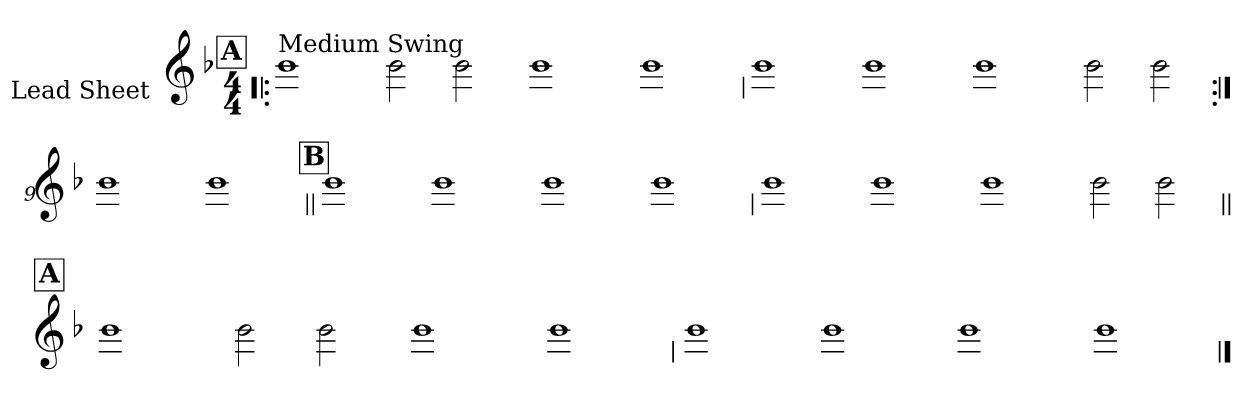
**kern
*part1
*staff1
*I"Lead Sheet
*stria0
*clefG2
*k[b-]
*F:
*M4/4
!!LO:REH:place=s1:a:t=A
=1!|:
!LO:TX:a:t=Medium Swing
1b-
=2-
2b-
2b-
=3-
1b-
=4-
1b-
!!LO:LB:g=z
=5
1b-
=6-
1b-
=7-
1b-
=8-
2b-
2b-
!!LO:LB:g=z
=9:|!
1b-
=10-
1b-
!!LO:LB:g=z
!!LO:REH:place=s1:a:t=B
=11||
1b-
=12-
1b-
=13-
1b-
=14-
1b-
!!LO:LB:g=z
=15
1b-
=16-
1b-
=17-
1b-
=18-
2b-
2b-
!!LO:LB:g=z
!!LO:REH:place=s1:a:t=A
=19||
1b-
=20-
2b-
2b-
=21-
1b-
=22-
1b-
!!LO:LB:g=z
=23
1b-
=24-
1b-
=25-
1b-
=26-
1b-
==
*-
